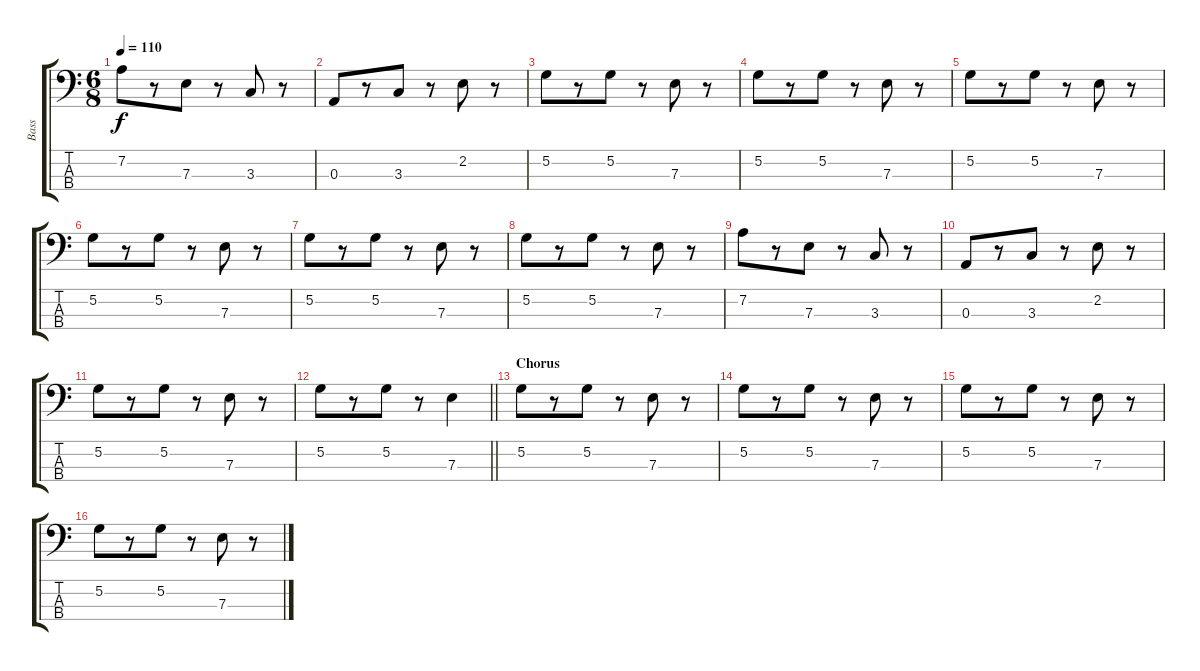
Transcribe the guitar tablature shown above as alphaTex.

\track ("Bass" "Bass") {instrument electricbassfinger}
\staff {score tabs}
\tuning (G2 D2 A1 E1) {hide}
\ts (6 8)
\tempo 110
\clef f4
\ks c
7.2.8{dy f} r.8 7.3.8 r.8 3.3.8 r.8 |
0.3.8 r.8 3.3.8 r.8 2.2.8 r.8 |
5.2.8 r.8 5.2.8 r.8 7.3.8 r.8 |
5.2.8 r.8 5.2.8 r.8 7.3.8 r.8 |
5.2.8 r.8 5.2.8 r.8 7.3.8 r.8 |
5.2.8 r.8 5.2.8 r.8 7.3.8 r.8 |
5.2.8 r.8 5.2.8 r.8 7.3.8 r.8 |
5.2.8 r.8 5.2.8 r.8 7.3.8 r.8 |
7.2.8 r.8 7.3.8 r.8 3.3.8 r.8 |
0.3.8 r.8 3.3.8 r.8 2.2.8 r.8 |
5.2.8 r.8 5.2.8 r.8 7.3.8 r.8 |
\barLineRight lightlight
5.2.8 r.8 5.2.8 r.8 7.3.4 |
\section ("" "Chorus")
5.2.8 r.8 5.2.8 r.8 7.3.8 r.8 |
5.2.8 r.8 5.2.8 r.8 7.3.8 r.8 |
5.2.8 r.8 5.2.8 r.8 7.3.8 r.8 |
5.2.8 r.8 5.2.8 r.8 7.3.8 r.8
